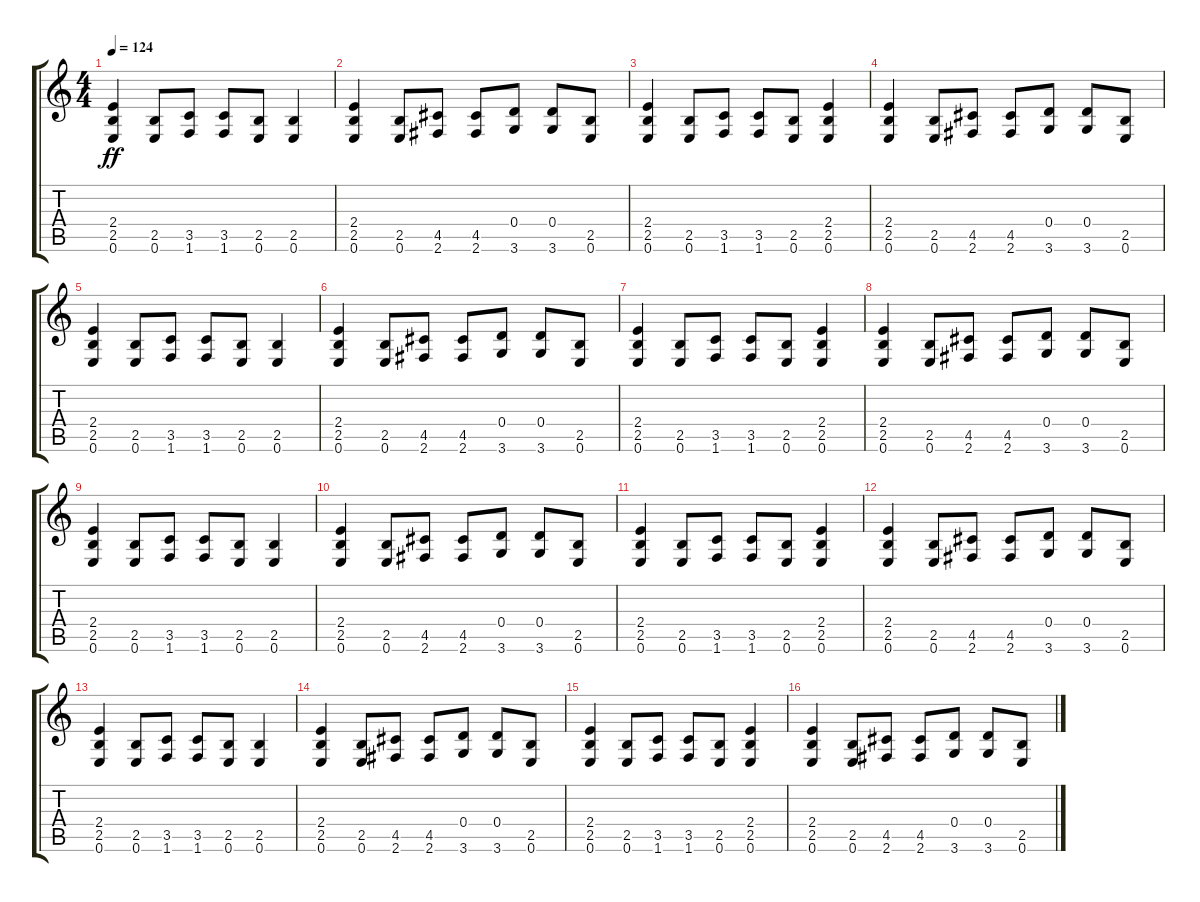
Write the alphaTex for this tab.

\track "" {instrument distortionguitar}
\staff {score tabs}
\tuning (E4 B3 G3 D3 A2 E2) {hide}
\ts (4 4)
\tempo 124
\clef g2
\ks c
(2.4 2.5 0.6).4{dy ff} (2.5 0.6).8 (3.5 1.6).8 (3.5 1.6).8 (2.5 0.6).8 (2.5 0.6).4 |
(2.4 2.5 0.6).4 (2.5 0.6).8 (4.5 2.6).8 (4.5 2.6).8 (0.4 3.6).8 (0.4 3.6).8 (2.5 0.6).8 |
(2.4 2.5 0.6).4 (2.5 0.6).8 (3.5 1.6).8 (3.5 1.6).8 (2.5 0.6).8 (2.4 2.5 0.6).4 |
(2.4 2.5 0.6).4 (2.5 0.6).8 (4.5 2.6).8 (4.5 2.6).8 (0.4 3.6).8 (0.4 3.6).8 (2.5 0.6).8 |
(2.4 2.5 0.6).4 (2.5 0.6).8 (3.5 1.6).8 (3.5 1.6).8 (2.5 0.6).8 (2.5 0.6).4 |
(2.4 2.5 0.6).4 (2.5 0.6).8 (4.5 2.6).8 (4.5 2.6).8 (0.4 3.6).8 (0.4 3.6).8 (2.5 0.6).8 |
(2.4 2.5 0.6).4 (2.5 0.6).8 (3.5 1.6).8 (3.5 1.6).8 (2.5 0.6).8 (2.4 2.5 0.6).4 |
(2.4 2.5 0.6).4 (2.5 0.6).8 (4.5 2.6).8 (4.5 2.6).8 (0.4 3.6).8 (0.4 3.6).8 (2.5 0.6).8 |
(2.4 2.5 0.6).4 (2.5 0.6).8 (3.5 1.6).8 (3.5 1.6).8 (2.5 0.6).8 (2.5 0.6).4 |
(2.4 2.5 0.6).4 (2.5 0.6).8 (4.5 2.6).8 (4.5 2.6).8 (0.4 3.6).8 (0.4 3.6).8 (2.5 0.6).8 |
(2.4 2.5 0.6).4 (2.5 0.6).8 (3.5 1.6).8 (3.5 1.6).8 (2.5 0.6).8 (2.4 2.5 0.6).4 |
(2.4 2.5 0.6).4 (2.5 0.6).8 (4.5 2.6).8 (4.5 2.6).8 (0.4 3.6).8 (0.4 3.6).8 (2.5 0.6).8 |
(2.4 2.5 0.6).4 (2.5 0.6).8 (3.5 1.6).8 (3.5 1.6).8 (2.5 0.6).8 (2.5 0.6).4 |
(2.4 2.5 0.6).4 (2.5 0.6).8 (4.5 2.6).8 (4.5 2.6).8 (0.4 3.6).8 (0.4 3.6).8 (2.5 0.6).8 |
(2.4 2.5 0.6).4 (2.5 0.6).8 (3.5 1.6).8 (3.5 1.6).8 (2.5 0.6).8 (2.4 2.5 0.6).4 |
(2.4 2.5 0.6).4 (2.5 0.6).8 (4.5 2.6).8 (4.5 2.6).8 (0.4 3.6).8 (0.4 3.6).8 (2.5 0.6).8
